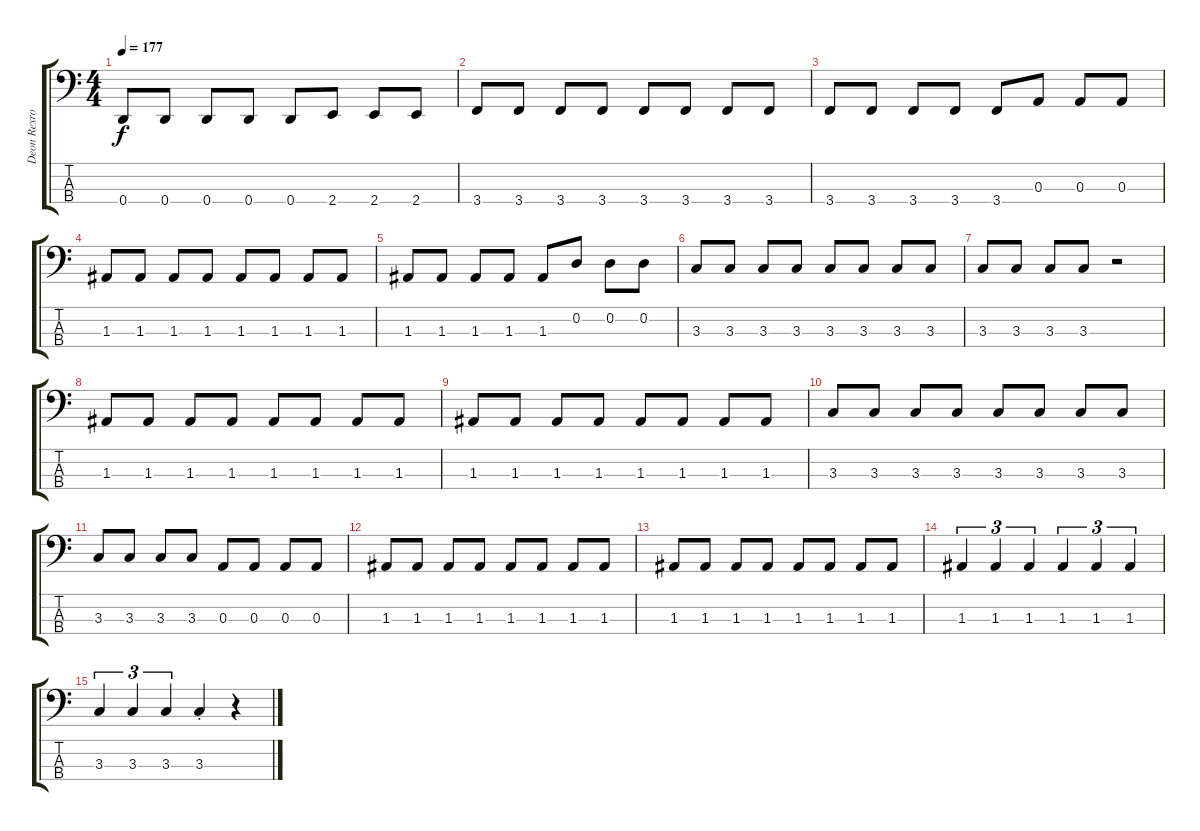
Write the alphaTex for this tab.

\track ("Deon Rexroat" "Deon Rexro") {instrument electricbasspick}
\staff {score tabs}
\tuning (G2 D2 A1 D1) {hide}
\ts (4 4)
\tempo 177
\clef f4
\ks c
0.4.8{dy f} 0.4.8 0.4.8 0.4.8 0.4.8 2.4.8 2.4.8 2.4.8 |
3.4.8 3.4.8 3.4.8 3.4.8 3.4.8 3.4.8 3.4.8 3.4.8 |
3.4.8 3.4.8 3.4.8 3.4.8 3.4.8 0.3.8 0.3.8 0.3.8 |
1.3.8 1.3.8 1.3.8 1.3.8 1.3.8 1.3.8 1.3.8 1.3.8 |
1.3.8 1.3.8 1.3.8 1.3.8 1.3.8 0.2.8 0.2.8 0.2.8 |
3.3.8 3.3.8 3.3.8 3.3.8 3.3.8 3.3.8 3.3.8 3.3.8 |
3.3.8 3.3.8 3.3.8 3.3.8 r.2 |
1.3.8 1.3.8 1.3.8 1.3.8 1.3.8 1.3.8 1.3.8 1.3.8 |
1.3.8 1.3.8 1.3.8 1.3.8 1.3.8 1.3.8 1.3.8 1.3.8 |
3.3.8 3.3.8 3.3.8 3.3.8 3.3.8 3.3.8 3.3.8 3.3.8 |
3.3.8 3.3.8 3.3.8 3.3.8 0.3.8 0.3.8 0.3.8 0.3.8 |
1.3.8 1.3.8 1.3.8 1.3.8 1.3.8 1.3.8 1.3.8 1.3.8 |
1.3.8 1.3.8 1.3.8 1.3.8 1.3.8 1.3.8 1.3.8 1.3.8 |
1.3.4{tu (3 2)} 1.3.4{tu (3 2)} 1.3.4{tu (3 2)} 1.3.4{tu (3 2)} 1.3.4{tu (3 2)} 1.3.4{tu (3 2)} |
3.3.4{tu (3 2)} 3.3.4{tu (3 2)} 3.3.4{tu (3 2)} 3.3{st}.4 r.4
